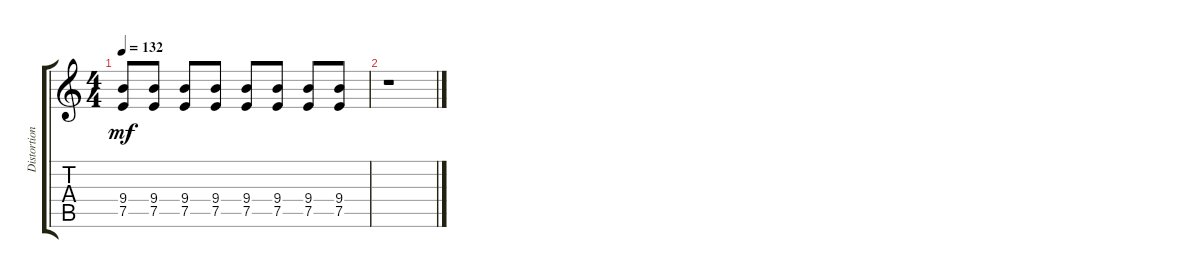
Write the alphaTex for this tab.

\track ("Distortion Guitar" "Distortion") {mute instrument distortionguitar}
\staff {score tabs}
\tuning (E4 B3 G3 D3 A2 E2) {hide}
\ts (4 4)
\tempo 132
\clef g2
\ks c
(9.4 7.5).8{dy mf} (9.4 7.5).8 (9.4 7.5).8 (9.4 7.5).8 (9.4 7.5).8 (9.4 7.5).8 (9.4 7.5).8 (9.4 7.5).8 |
r.1
